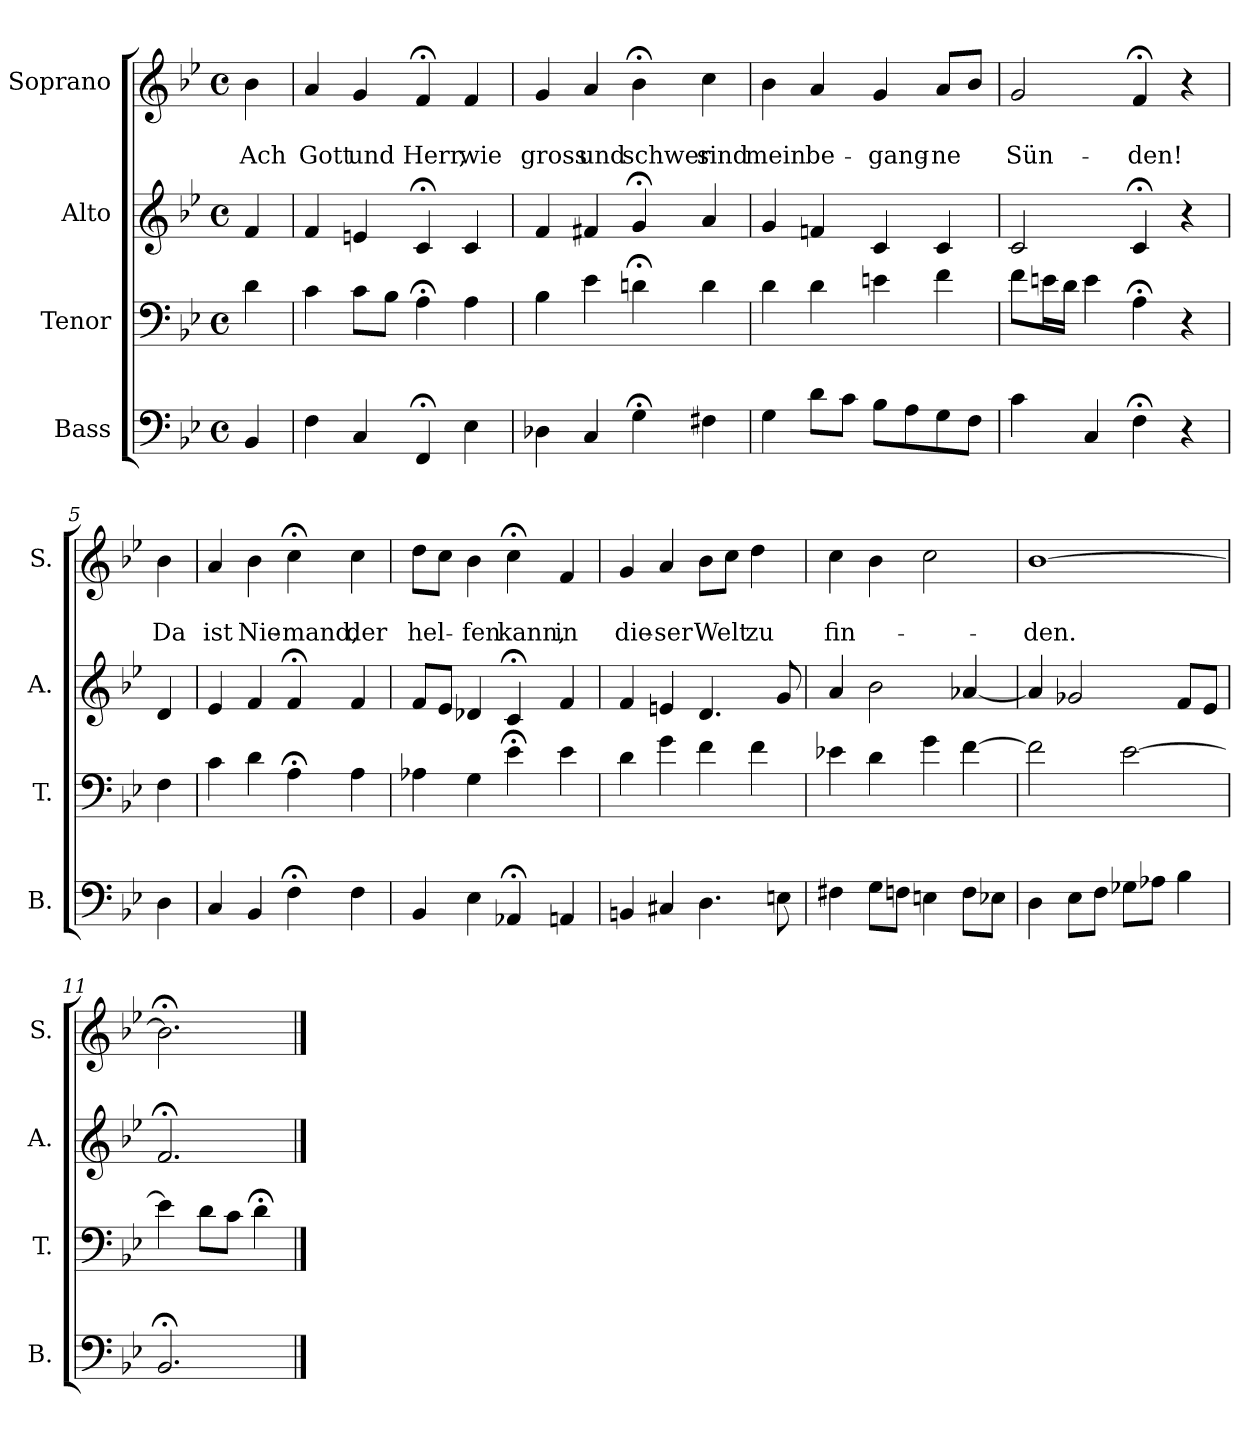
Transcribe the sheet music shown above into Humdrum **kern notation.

**kern	**kern	**kern	**kern	**text	**text
*part4	*part3	*part2	*part1	*part1	*part1
*staff4	*staff3	*staff2	*staff1	*staff1	*staff1
*I"Bass	*I"Tenor	*I"Alto	*I"Soprano	*	*
*I'B.	*I'T.	*I'A.	*I'S.	*	*
*clefF4	*clefF4	*clefG2	*clefG2	*	*
*k[b-e-]	*k[b-e-]	*k[b-e-]	*k[b-e-]	*	*
*B-:	*B-:	*B-:	*B-:	*	*
*M4/4	*M4/4	*M4/4	*M4/4	*	*
*met(c)	*met(c)	*met(c)	*met(c)	*	*
=	=	=	=	=	=
4BB-/	4d\	4f/	4b-\	.	Ach
=1	=1	=1	=1	=1	=1
4F\	4c\	4f/	4a/	.	Gott
4C/	8c\L	4en/	4g/	.	und
.	8B-\J	.	.	.	.
4FF;</	4A;<\	4c;</	4f;</	.	Herr,
4E-\	4A\	4c/	4f/	.	wie
=2	=2	=2	=2	=2	=2
4D-X\	4B-\	4f/	4g/	.	gross
4C/	4e-\	4f#X/	4a/	.	und
4G;<\	4dn;<\	4g;</	4b-;<\	.	schwer
4F#X\	4d\	4a/	4cc\	.	sind
=3	=3	=3	=3	=3	=3
4G\	4d\	4g/	4b-\	.	mein'
8d\L	4d\	4fn/	4a/	.	be-
8c\J	.	.	.	.	.
8B-\L	4en\	4c/	4g/	.	-gang-
8A\	.	.	.	.	.
8G\	4f\	4c/	8a/L	.	-ne
8F\J	.	.	8b-/J	.	.
=4	=4	=4	=4	=4	=4
4c\	8f\L	2c/	2g/	.	Sün-
.	16en\L	.	.	.	.
.	16d\JJ	.	.	.	.
4C/	4e\	.	.	.	.
4F;<\	4A;<\	4c;</	4f;</	.	-den!
4r	4r	4r	4r	.	.
!!LO:LB:g=z
=5	=5	=5	=5	=5	=5
4D\	4F\	4d/	4b-\	.	Da
=6	=6	=6	=6	=6	=6
4C/	4c\	4e-/	4a/	.	ist
4BB-/	4d\	4f/	4b-\	.	Nie-
4F;<\	4A;<\	4f;</	4cc;<\	.	-mand,
4F\	4A\	4f/	4cc\	.	der
=7	=7	=7	=7	=7	=7
4BB-/	4A-X\	8f/L	8dd\L	.	hel-
.	.	8e-/J	8cc\J	.	.
4E-\	4G\	4d-X/	4b-\	.	-fen
4AA-X;</	4e-;<\	4c;</	4cc;<\	.	kann,
4AAn/	4e-\	4f/	4f/	.	in
=8	=8	=8	=8	=8	=8
4BBn/	4d\	4f/	4g/	.	die-
4C#X/	4g\	4en/	4a/	.	-ser
4.D\	4f\	4.d/	8b-\L	.	Welt
.	.	.	8cc\J	.	.
.	4f\	.	4dd\	.	zu
8En\	.	8g/	.	.	.
=9	=9	=9	=9	=9	=9
4F#X\	4e-X\	4a/	4cc\	.	fin-
8G\L	4d\	2b-\	4b-\	.	.
8Fn\J	.	.	.	.	.
4En\	4g\	.	2cc\	.	.
8F\L	[4f\	[4a-X/	.	.	.
8E-X\J	.	.	.	.	.
=10	=10	=10	=10	=10	=10
4D\	2f\]	4a-/]	[1b-	.	-den.
8E-\L	.	2g-X/	.	.	.
8F\J	.	.	.	.	.
8G-X\L	[2e-\	.	.	.	.
8A-X\J	.	.	.	.	.
4B-\	.	8f/L	.	.	.
.	.	8e-/J	.	.	.
=11	=11	=11	=11	=11	=11
2.BB-;</	4e-\]	2.f;</	2.b-;<\]	.	.
.	8d\L	.	.	.	.
.	8c\J	.	.	.	.
.	4d;<\	.	.	.	.
==	==	==	==	==	==
*-	*-	*-	*-	*-	*-
